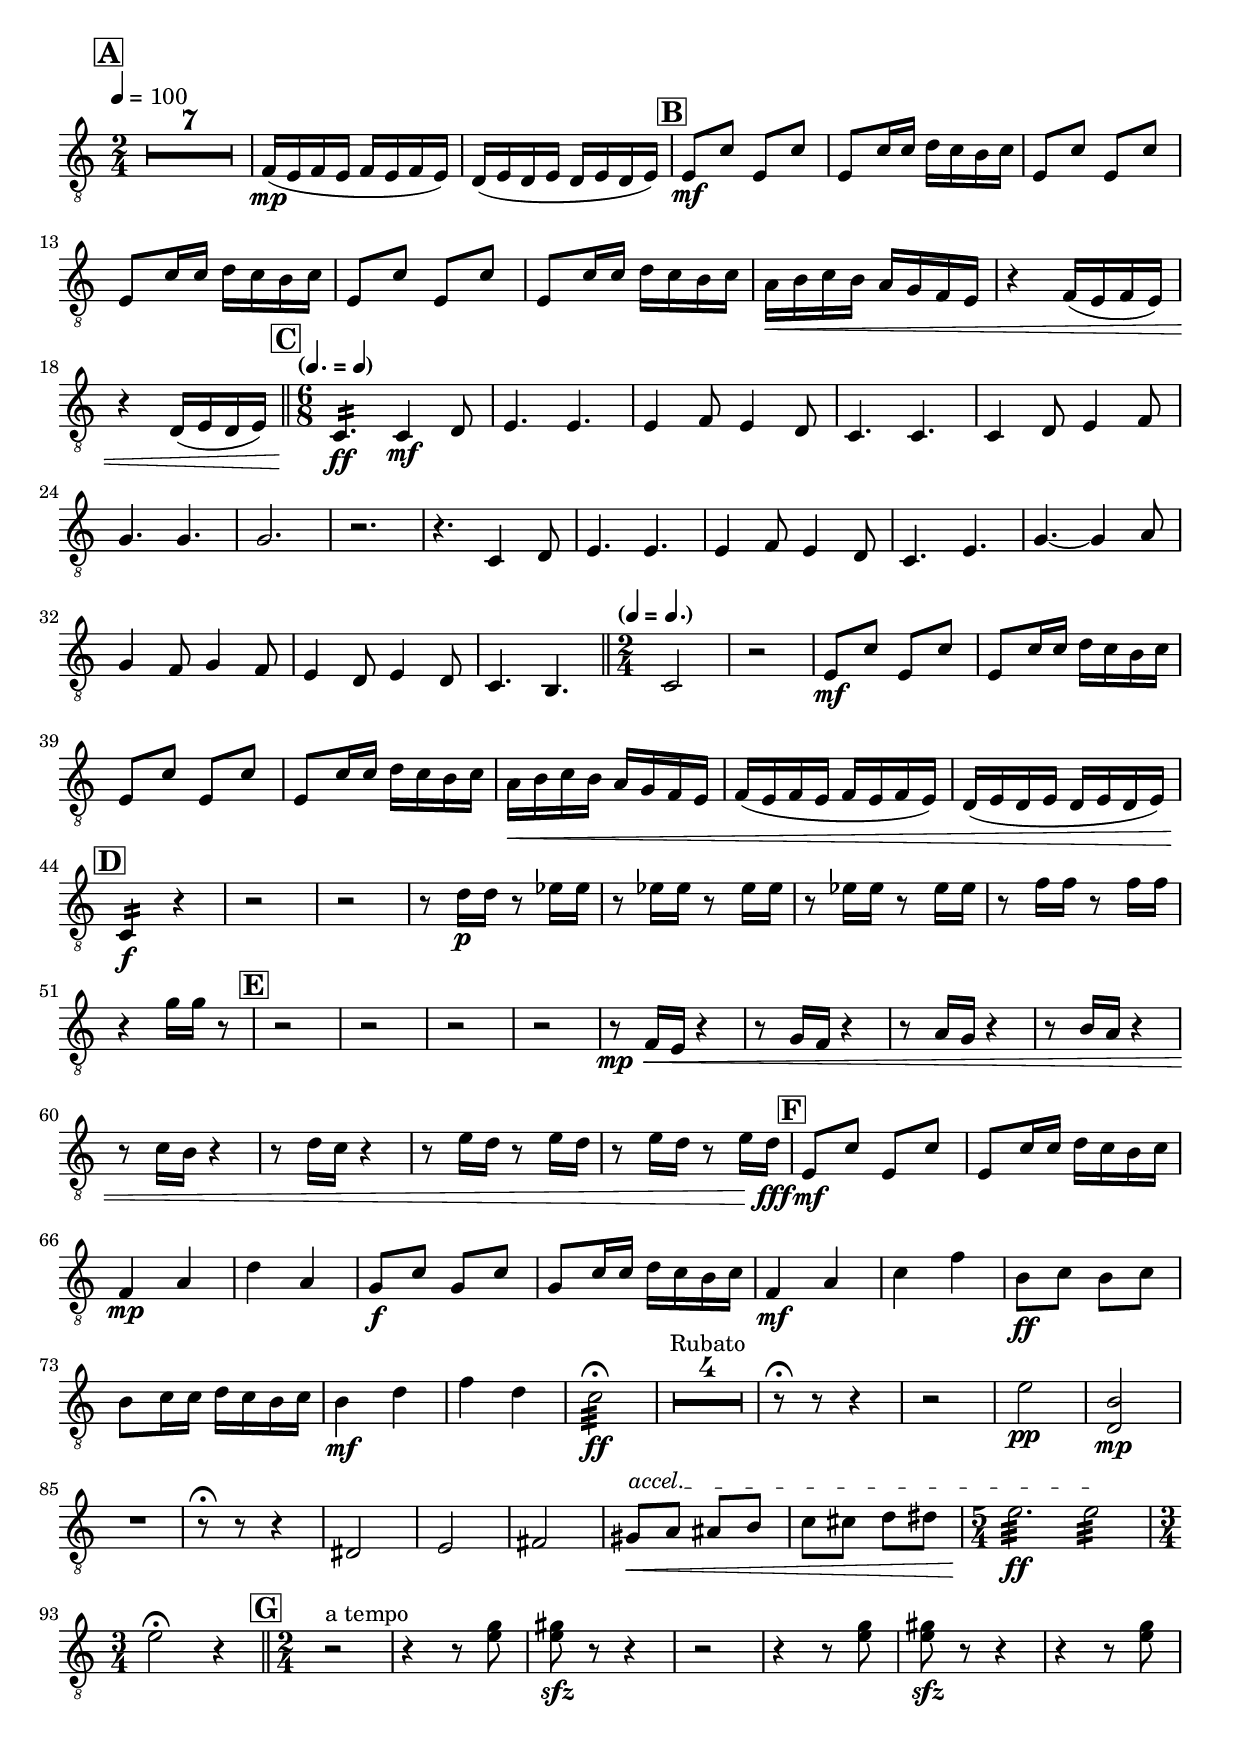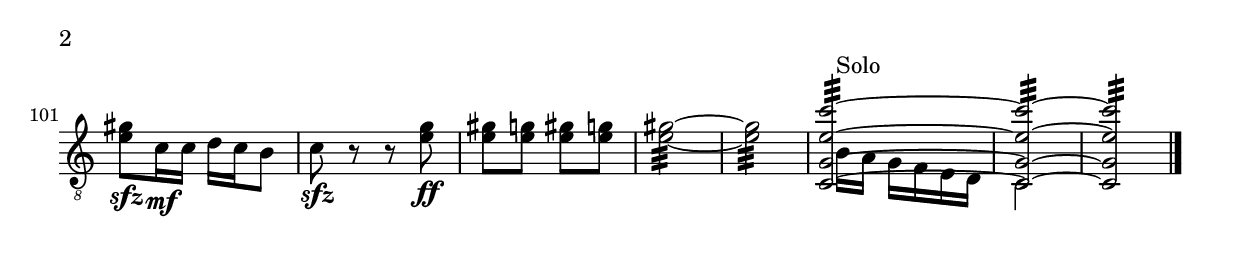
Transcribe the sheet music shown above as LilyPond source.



Mandola = {
	\set Score.markFormatter = #format-mark-box-alphabet
	\compressFullBarRests
	\override MultiMeasureRest.expand-limit = #2

	\clef "treble_8"
	\mark \default
	\time 2/4
	\tempo 4 = 100
	R2*7
	f16\mp (e f e f e f e) d (e d e d e d e)
\mark \default
	e8\mf c' e, c' e, c'16 c d c b c
	e,8 c' e, c' e, c'16 c d c b c
	e,8 c' e, c' e, c'16 c d c b c
	a\< b c b a g f e
	r4 f16 (e f e)
	r4 d16 (e d e)
\mark \default
	\bar "||"
	\time 6/8
\tempo \markup { \concat {
      (\smaller \general-align #Y #DOWN \note #"4." #1
      " = "\smaller \general-align #Y #DOWN \note #"4" #1)}}
	c4.:16\ff
	c4\mf d8 e4. e e4 f8 e4 d8 c4. c
	c4 d8 e4 f8 g4. g g2.
	r2. r4.
	c,4 d8 e4. e e4 f8 e4 d8 c4. e 
	g4.~g4 a8 g4 f8 g4 f8 e4 d8 e4 d8 c4. b
	\bar "||"
	\time 2/4
\tempo \markup { \concat {
      (\smaller \general-align #Y #DOWN \note #"4" #1
      " = "\smaller \general-align #Y #DOWN \note #"4." #1)}}
	c2
	r
	
	e8\mf c' e, c' e, c'16 c d c b c
	e,8 c' e, c' e, c'16 c d c b c
	a\< b c b a g f e f (e f e f e f e) d (e d e d e d e)
\mark \default	
	c4:16\f r
	r2 r
	
	r8 d'16\p d r8 ees16 ees
	r8 ees16 ees r8 ees16 ees
	r8 ees16 ees r8 ees16 ees
	r8 f16 f r8 f16 f
	r4 g16 g r8
\mark \default
	r2 r r r
	r8\mp\< f,16 e r4
	r8 g16 f r4
	r8 a16 g r4
	r8 b16 a r4
	r8 c16 b r4
	r8 d16 c r4
	r8 e16 d r8 e16 d r8 e16 d r8 e16 d\fff
\mark \default	
	e,8\mf c' e, c' e, c'16 c d c b c
	f,4\mp a d a
	g8\f c g c g c16 c d c b c
	f,4\mf a c f
	b,8\ff c b c b c16 c d c b c
	b4\mf d f d
	c2:32\ff\fermata
	R2*4^"Rubato" r8\fermata r r4 r2
	e2\pp <d, b'>\mp
	R2 r8\fermata r r4
	dis2
\override TextSpanner #'(bound-details left text) = "accel."
	e fis gis8\<\startTextSpan a ais b c cis d dis
	\time 5/4
	e2.:\ff e2:\stopTextSpan
	\time 3/4
	e2\fermata
	r4
\mark \default
	\bar "||"
	\time 2/4
	r2^"a tempo" r4 r8 <e g> <e gis>\sfz r8 r4
	r2 r4 r8 <e g> <e gis>\sfz r8 r4
	r4 r8 <e g> <e gis>\sfz c16\mf c d c b8 c\sfz r8 r8 <e g>\ff <e gis>
	<e g> <e gis> <e g> <e gis>2: ~<e gis>: <<{
	<c, g' e' c'>2:32 ~<c g' e' c'>2: ~<c g' e' c'>2:
}\\{
	s8 b'16^"Solo" a g f e d c2
	}>>
\bar "|."
}

\score {
\header{
title =\markup { 
         \override #'(font-name . "Avenir Light")
		\fontsize #5 
         "Rondo" }
subtitle = "  "
subsubtitle =  \markup { 
         \override #'(font-name . "Avenir Light")
		\fontsize #5 
         "Mandola" }
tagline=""
composer = \markup { 
         \override #'(font-name . "Avenir Light")
		\fontsize #1 
         "Brian Ellis" }
arranger = "   "
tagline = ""
}

	%\midi {}
	\layout {indent = 0}
	\new Staff \relative c {\Mandola}
}

\pageBreak

